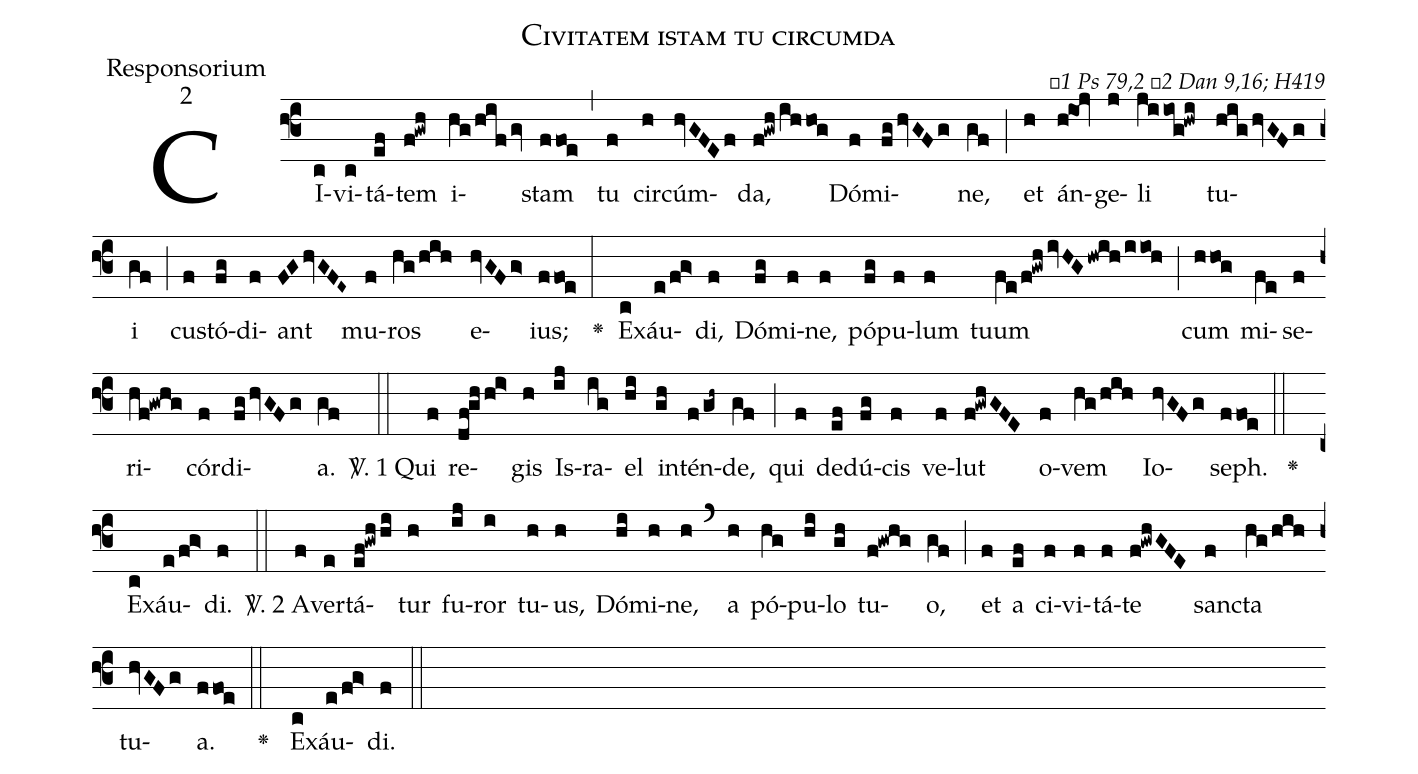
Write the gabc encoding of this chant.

name:Civitatem istam tu circumda;
office-part:Responsorium;
mode:2;
commentary:ꝟ1 Ps 79,2 ꝟ2 Dan 9,16; H419;
%%
(f3)CI(c)vi(c)tá(ef)tem(f!gwh) i(hg/hifgv)stam(ffoe) (,) tu(f) cir(h)cúm(hvGFEf)da,(f!gwh/ihhog) Dó(f)mi(fghvGFg)ne,(gf) (;)
et(h) án(h!ioj)ge(j)li(jiiog!hwi) tu(highvGFg)i(gf) (;) cu(f)stó(fg)di(f)ant(FGhvGFE~) mu(f)ros(hg/hih) e(hvGFg>)ius;(ffoe) (:)
<v>\greheightstar</v>()
E(c)xáu(e/fg>)di,(f) Dó(fg)mi(f)ne,(f) pó(fg)pu(f)lum(f) tuum(fe/f!gwhivHGhwih/iioh) (;) cum(hhog) mi(fe)se(f)ri(hf!gwhg)cór(f)di(fghvGFg)a.(gf) (::)

<sp>V/</sp>. 1
Qui(f) re(df!gh/hi>)gis(h) Is(ij)ra(ig)el(hi) in(gh)tén(f/gh~)de,(gf) (;) qui(f) de(ef)dú(fg)cis(f) ve(f)lut(f!gwhGFE) o(f)vem(hg/hih) Io(hvGFg)seph.(ffoe) (::)

<v>\greheightstar</v>() E(c)xáu(e/fg>)di.(f) (::)
<sp>V/</sp>. 2
A(f)ver(e)tá(ef!gwh/hi)tur(h) fu(ij)ror(i) tu(h)us,(h) Dó(hi)mi(h)ne,(h) (`) a(h) pó(hg)pu(hi)lo(gh) tu(f!gwhg)o,(gf) (;)
et(f) a(ef) ci(f)vi(f)tá(f)te(f!gwhGFE) san(f)cta(hg/hih) tu(hvGFg)a.(ffoe) (::)

<v>\greheightstar</v>() E(c)xáu(e/fg>)di.(f) (::)
